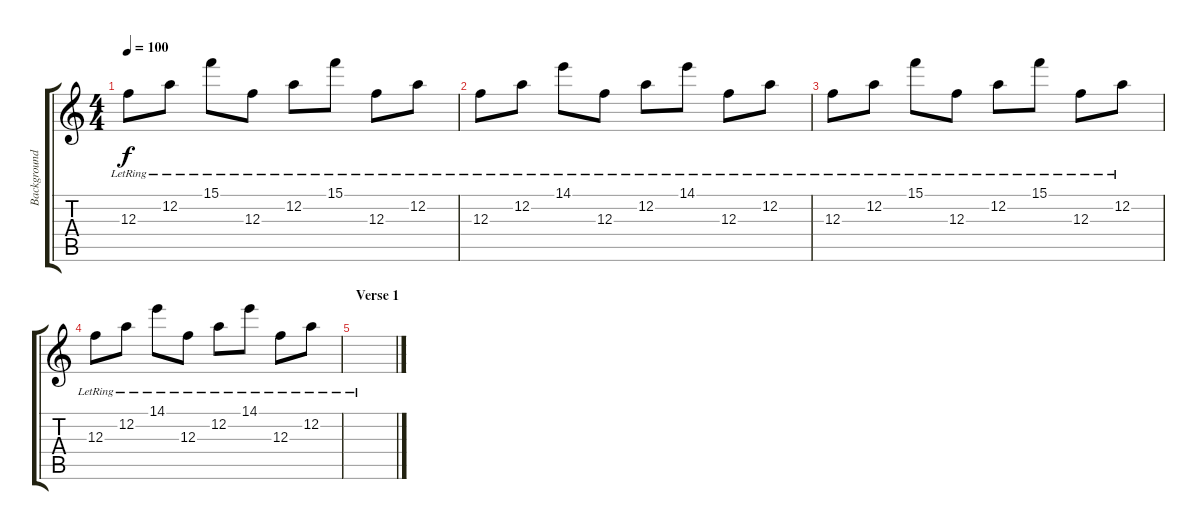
\track ("Background" "Background") {instrument electricguitarjazz}
\staff {score tabs}
\tuning (D4 A3 F3 C3 G2 D2) {hide}
\ts (4 4)
\tempo 100
\clef g2
\ks c
12.3{lr}.8{dy f} 12.2{lr}.8 15.1{lr}.8 12.3{lr}.8 12.2{lr}.8 15.1{lr}.8 12.3{lr}.8 12.2{lr}.8 |
12.3{lr}.8 12.2{lr}.8 14.1{lr}.8 12.3{lr}.8 12.2{lr}.8 14.1{lr}.8 12.3{lr}.8 12.2{lr}.8 |
12.3{lr}.8 12.2{lr}.8 15.1{lr}.8 12.3{lr}.8 12.2{lr}.8 15.1{lr}.8 12.3{lr}.8 12.2{lr}.8 |
12.3{lr}.8 12.2{lr}.8 14.1{lr}.8 12.3{lr}.8 12.2{lr}.8 14.1{lr}.8 12.3{lr}.8 12.2{lr}.8 |
\section ("" "Verse 1")
